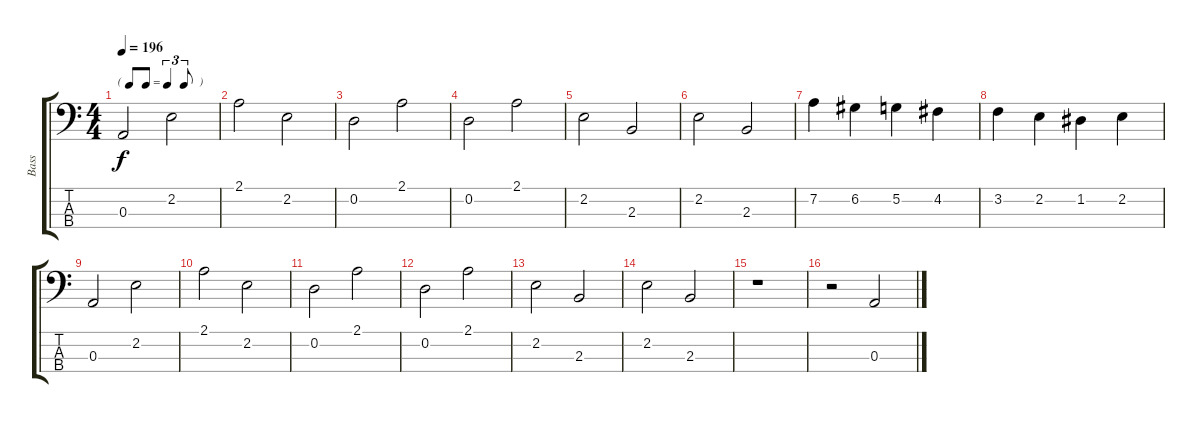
\track ("Bass" "Bass") {instrument acousticbass}
\staff {score tabs}
\tuning (G2 D2 A1 E1) {hide}
\ts (4 4)
\tf triplet8th
\tempo 196
\clef f4
\ks c
0.3.2{dy f} 2.2.2 |
2.1.2 2.2.2 |
0.2.2 2.1.2 |
0.2.2 2.1.2 |
2.2.2 2.3.2 |
2.2.2 2.3.2 |
7.2.4 6.2.4 5.2.4 4.2.4 |
3.2.4 2.2.4 1.2.4 2.2.4 |
0.3.2 2.2.2 |
2.1.2 2.2.2 |
0.2.2 2.1.2 |
0.2.2 2.1.2 |
2.2.2 2.3.2 |
2.2.2 2.3.2 |
r.1 |
r.2 0.3.2
